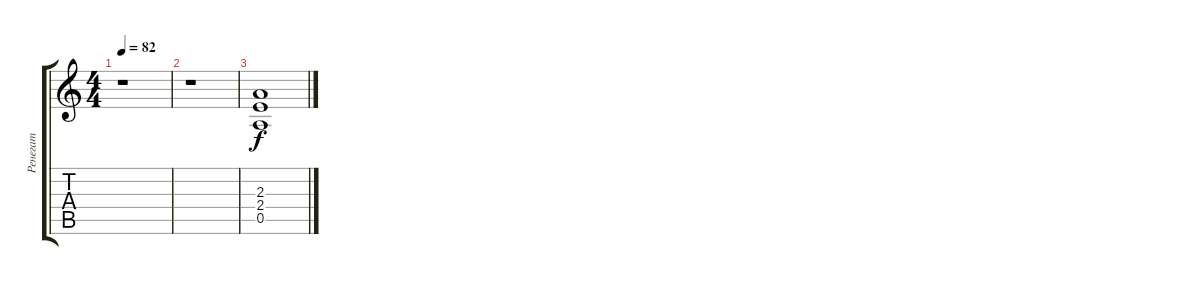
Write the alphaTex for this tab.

\track ("Ренегат" "Ренегат") {instrument distortionguitar}
\staff {score tabs}
\tuning (E4 B3 G3 D3 A2 E2) {hide}
\ts (4 4)
\tempo 82
\clef g2
\ks c
r.1{dy f} |
r.1 |
(2.3 2.4 0.5).1
